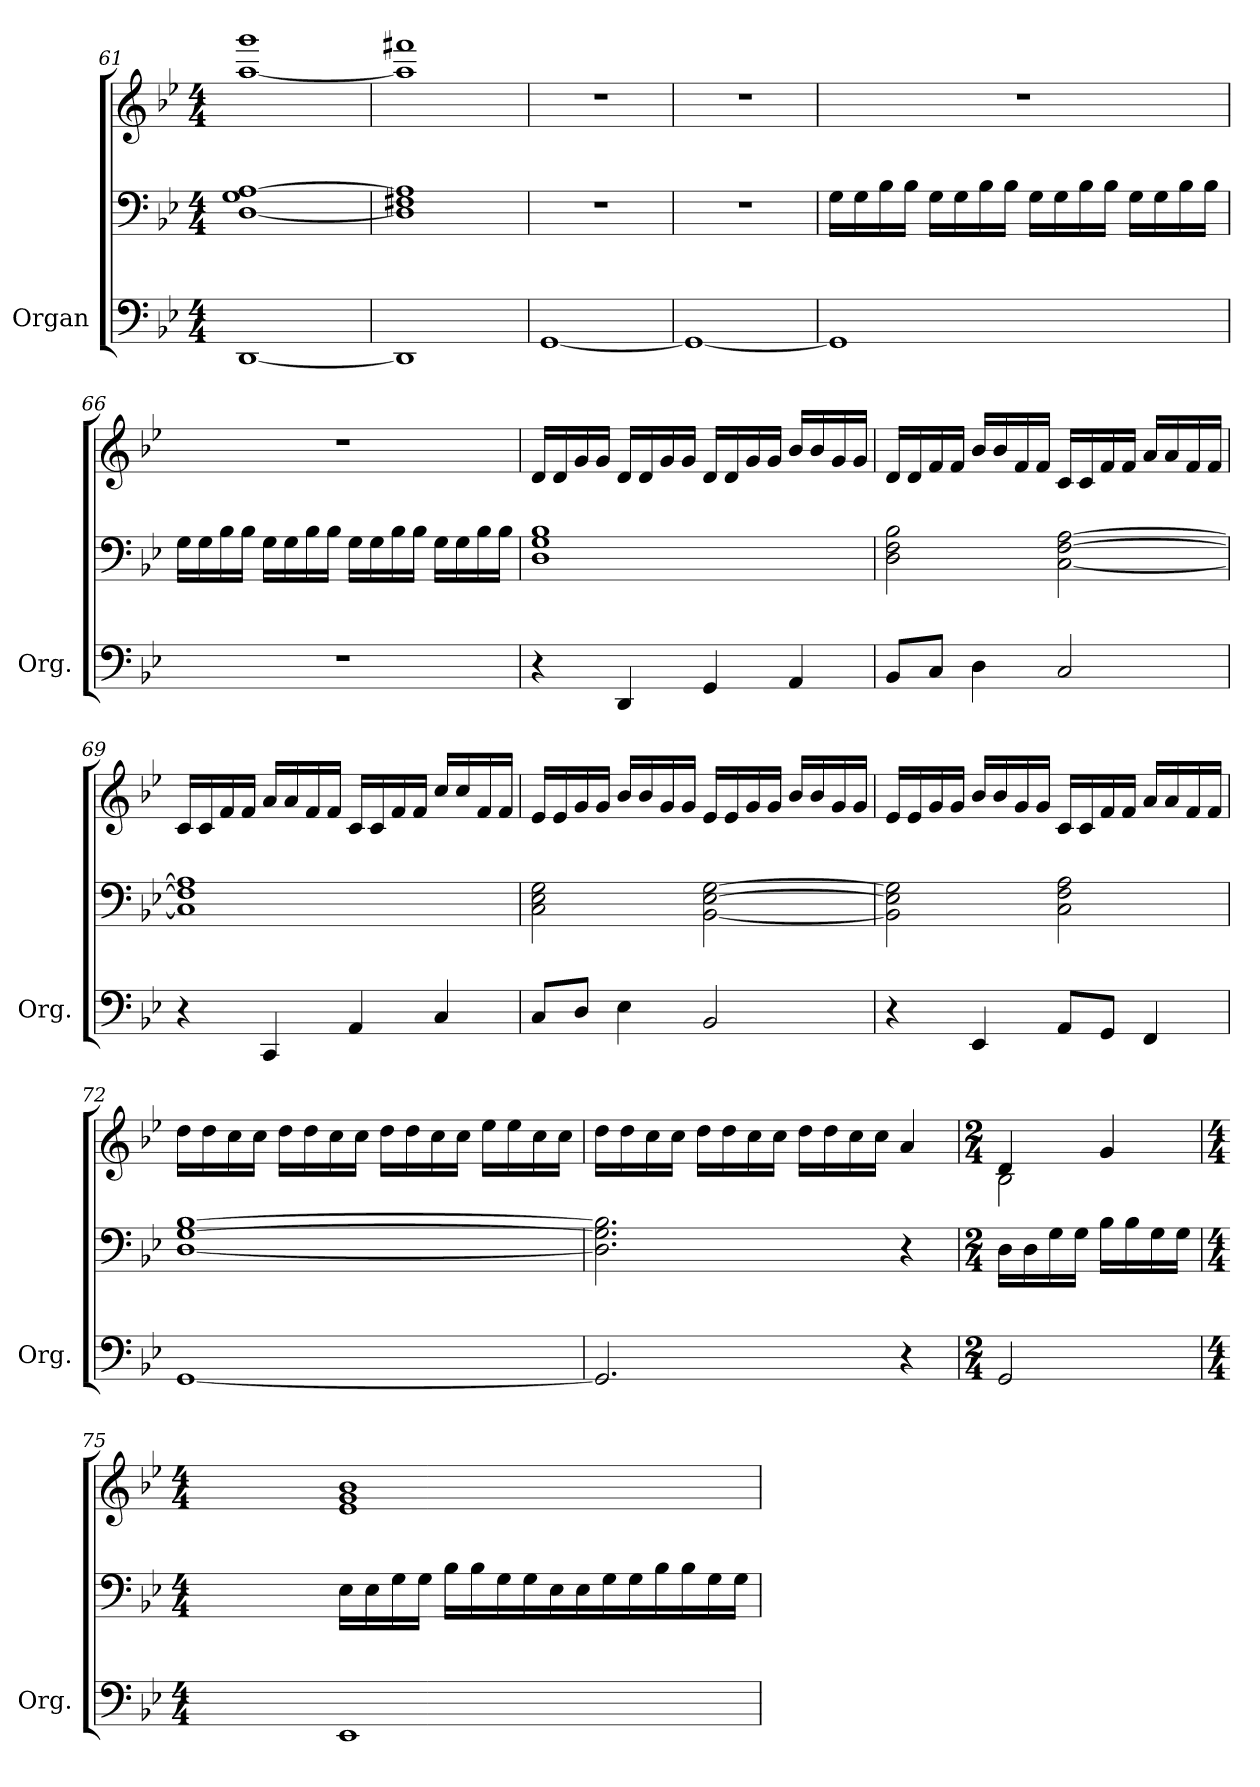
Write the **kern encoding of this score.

**kern	**kern	**kern
*part1	*part1	*part1
*staff3	*staff2	*staff1
*I"Organ	*	*
*I'Org.	*	*
*clefF4	*clefF4	*clefG2
*k[b-e-]	*k[b-e-]	*k[b-e-]
*M4/4	*M4/4	*M4/4
=61	=61	=61
*	*	*^
[1DD	[1D 1G [1A	1ggg	[1aa
!!LO:LB:g=z	!!
=62	=62	=62	=62
1DD]	1D] 1F#X 1A]	1fff#X	1aa]
*	*	*v	*v
=63	=63	=63
[1GG	1r	1r
=64	=64	=64
1GG_	1r	1r
=65	=65	=65
1GG]	16G\LL	1r
.	16G\	.
.	16B-\	.
.	16B-\JJ	.
.	16G\LL	.
.	16G\	.
.	16B-\	.
.	16B-\JJ	.
.	16G\LL	.
.	16G\	.
.	16B-\	.
.	16B-\JJ	.
.	16G\LL	.
.	16G\	.
.	16B-\	.
.	16B-\JJ	.
=66	=66	=66
1r	16G\LL	1r
.	16G\	.
.	16B-\	.
.	16B-\JJ	.
.	16G\LL	.
.	16G\	.
.	16B-\	.
.	16B-\JJ	.
.	16G\LL	.
.	16G\	.
.	16B-\	.
.	16B-\JJ	.
.	16G\LL	.
.	16G\	.
.	16B-\	.
.	16B-\JJ	.
!!LO:LB:g=z
=67	=67	=67
4r	1D 1G 1B-	16d/LL
.	.	16d/
.	.	16g/
.	.	16g/JJ
4DD/	.	16d/LL
.	.	16d/
.	.	16g/
.	.	16g/JJ
4GG/	.	16d/LL
.	.	16d/
.	.	16g/
.	.	16g/JJ
4AA/	.	16b-/LL
.	.	16b-/
.	.	16g/
.	.	16g/JJ
=68	=68	=68
8BB-/L	2D\ 2F\ 2B-\	16d/LL
.	.	16d/
8C/J	.	16f/
.	.	16f/JJ
4D\	.	16b-/LL
.	.	16b-/
.	.	16f/
.	.	16f/JJ
2C/	[2C\ [2F\ [2A\	16c/LL
.	.	16c/
.	.	16f/
.	.	16f/JJ
.	.	16a/LL
.	.	16a/
.	.	16f/
.	.	16f/JJ
!!LO:LB:g=z
=69	=69	=69
4r	1C] 1F] 1A]	16c/LL
.	.	16c/
.	.	16f/
.	.	16f/JJ
4CC/	.	16a/LL
.	.	16a/
.	.	16f/
.	.	16f/JJ
4AA/	.	16c/LL
.	.	16c/
.	.	16f/
.	.	16f/JJ
4C/	.	16cc/LL
.	.	16cc/
.	.	16f/
.	.	16f/JJ
=70	=70	=70
8C/L	2C\ 2E-\ 2G\	16e-/LL
.	.	16e-/
8D/J	.	16g/
.	.	16g/JJ
4E-\	.	16b-/LL
.	.	16b-/
.	.	16g/
.	.	16g/JJ
2BB-/	[2BB-\ [2E-\ [2G\	16e-/LL
.	.	16e-/
.	.	16g/
.	.	16g/JJ
.	.	16b-/LL
.	.	16b-/
.	.	16g/
.	.	16g/JJ
!!LO:PB:g=z
=71	=71	=71
4r	2BB-\] 2E-\] 2G\]	16e-/LL
.	.	16e-/
.	.	16g/
.	.	16g/JJ
4EE-/	.	16b-/LL
.	.	16b-/
.	.	16g/
.	.	16g/JJ
8AA/L	2C\ 2F\ 2A\	16c/LL
.	.	16c/
8GG/J	.	16f/
.	.	16f/JJ
4FF/	.	16a/LL
.	.	16a/
.	.	16f/
.	.	16f/JJ
=72	=72	=72
[1GG	[1D [1G [1B-	16dd\LL
.	.	16dd\
.	.	16cc\
.	.	16cc\JJ
.	.	16dd\LL
.	.	16dd\
.	.	16cc\
.	.	16cc\JJ
.	.	16dd\LL
.	.	16dd\
.	.	16cc\
.	.	16cc\JJ
.	.	16ee-\LL
.	.	16ee-\
.	.	16cc\
.	.	16cc\JJ
!!LO:LB:g=z
=73	=73	=73
2.GG/]	2.D\] 2.G\] 2.B-\]	16dd\LL
.	.	16dd\
.	.	16cc\
.	.	16cc\JJ
.	.	16dd\LL
.	.	16dd\
.	.	16cc\
.	.	16cc\JJ
.	.	16dd\LL
.	.	16dd\
.	.	16cc\
.	.	16cc\JJ
4r	4r	4a/
=74	=74	=74
*M2/4	*M2/4	*M2/4
*	*	*^
2GG/	16D\LL	4d/	2B-\
.	16D\	.	.
.	16G\	.	.
.	16G\JJ	.	.
.	16B-\LL	4g/	.
.	16B-\	.	.
.	16G\	.	.
.	16G\JJ	.	.
=75	=75	=75	=75
*M4/4	*M4/4	*M4/4	*
1ryy	1ryy	1ryy	1ryy
1EE-	16E-\LL	1b-	1e- 1g
.	16E-\	.	.
.	16G\	.	.
.	16G\JJ	.	.
.	16B-\LL	.	.
.	16B-\	.	.
.	16G\	.	.
.	16G\	.	.
.	16E-\	.	.
.	16E-\	.	.
.	16G\	.	.
.	16G\	.	.
.	16B-\	.	.
.	16B-\	.	.
.	16G\	.	.
.	16G\JJ	.	.
*	*	*v	*v
=	=	=
*-	*-	*-
